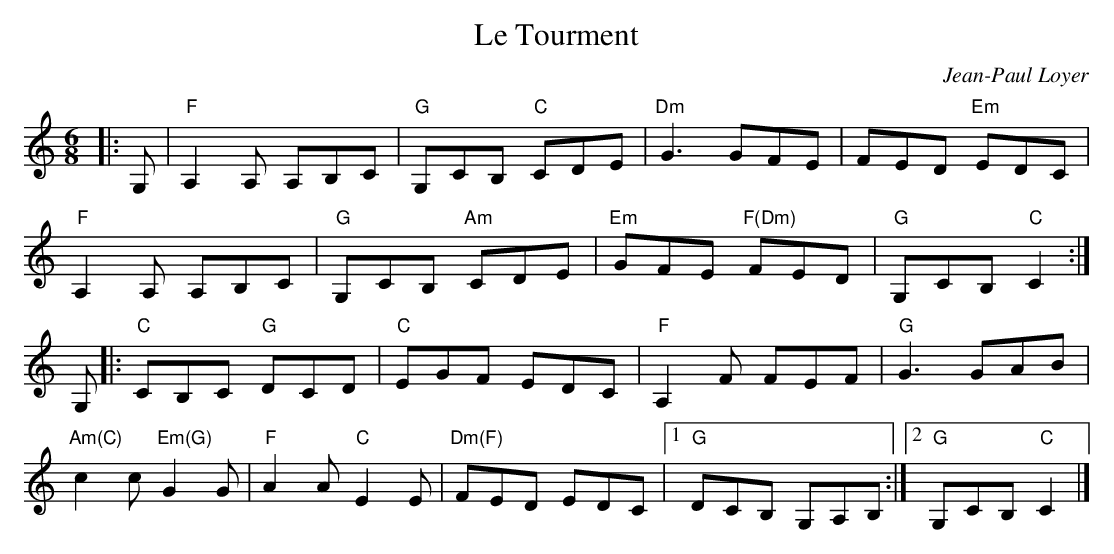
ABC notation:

X:1
T:Tourment, Le
C:Jean-Paul Loyer
M:6/8
L:1/8
K:C
|:G,|"F"A,2A, A,B,C|"G"G,CB, "C"CDE|"Dm"G3 GFE| FED "Em"EDC|
"F"A,2A, A,B,C|"G"G,CB, "Am"CDE|"Em"GFE "F(Dm)"FED|"G"G,CB, "C"C2:|
 G,|:"C"CB,C "G"DCD|"C"EGF EDC|"F"A,2F FEF|"G"G3 GAB|
"Am(C)"c2c "Em(G)"G2G|"F"A2A "C"E2E|"Dm(F)"FED EDC|1 "G"DCB, G,A,B, :|2 "G"G,CB, "C"C2|]
